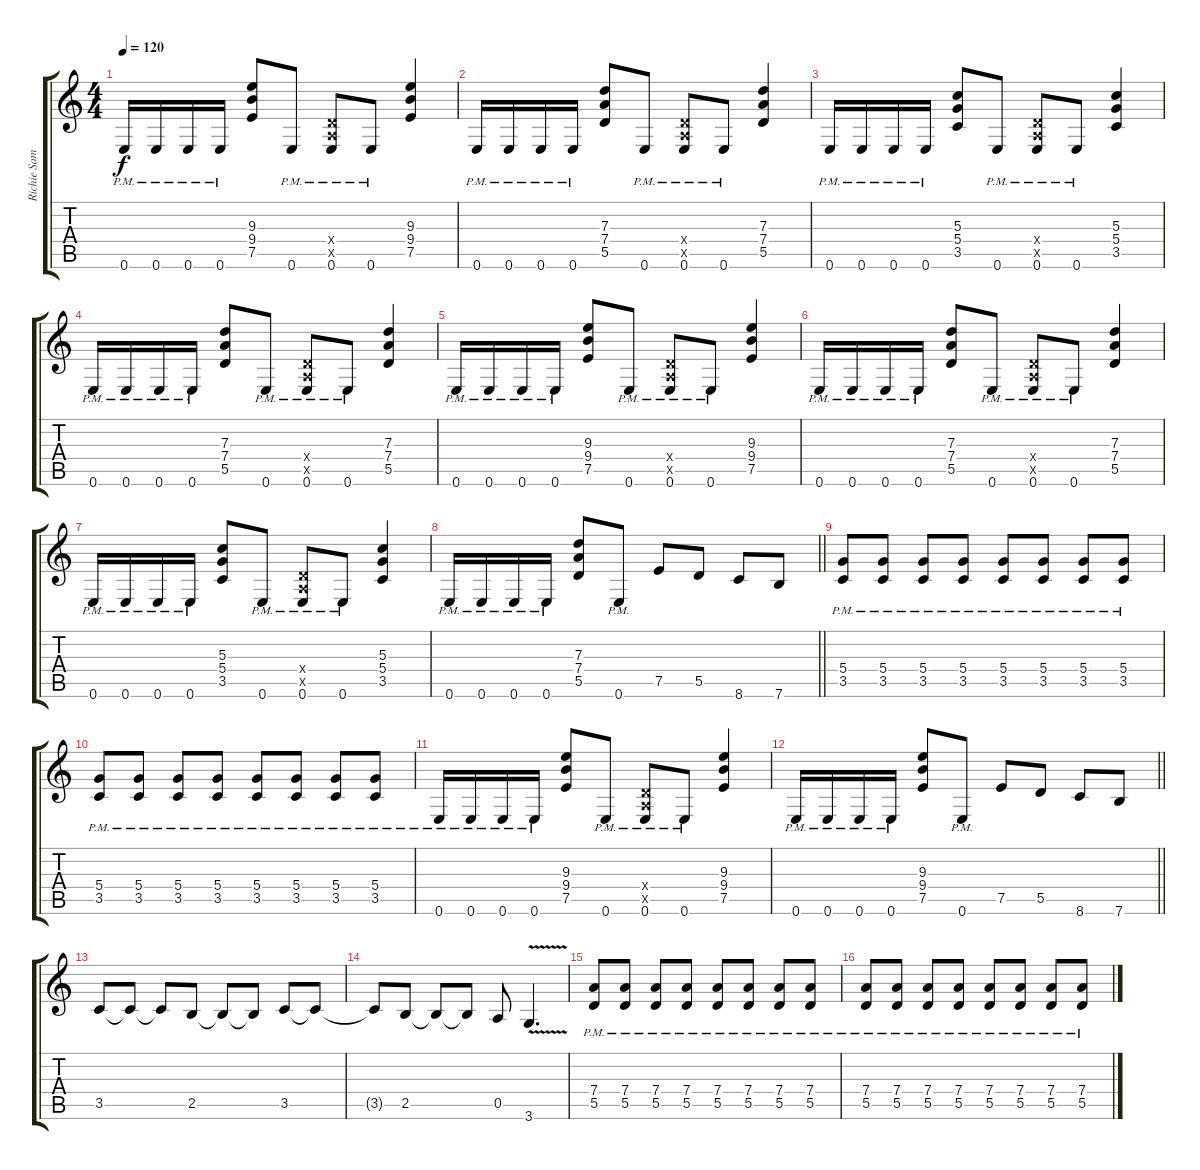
\track ("Richie Sambora (Rhythm Guitar)" "Richie Sam") {instrument overdrivenguitar}
\staff {score tabs}
\tuning (E4 B3 G3 D3 A2 E2) {hide}
\ts (4 4)
\tempo 120
\clef g2
\ks c
0.6{pm}.16{dy f instrument overdrivenguitar} 0.6{pm}.16 0.6{pm}.16 0.6{pm}.16 (9.3 9.4 7.5).8 0.6{pm}.8 (0.4{x} 0.5{x} 0.6{pm}).8 0.6{pm}.8 (9.3 9.4 7.5).4 |
0.6{pm}.16 0.6{pm}.16 0.6{pm}.16 0.6{pm}.16 (7.3 7.4 5.5).8 0.6{pm}.8 (0.4{x} 0.5{x} 0.6{pm}).8 0.6{pm}.8 (7.3 7.4 5.5).4 |
0.6{pm}.16 0.6{pm}.16 0.6{pm}.16 0.6{pm}.16 (5.3 5.4 3.5).8 0.6{pm}.8 (0.4{x} 0.5{x} 0.6{pm}).8 0.6{pm}.8 (5.3 5.4 3.5).4 |
0.6{pm}.16 0.6{pm}.16 0.6{pm}.16 0.6{pm}.16 (7.3 7.4 5.5).8 0.6{pm}.8 (0.4{x} 0.5{x} 0.6{pm}).8 0.6{pm}.8 (7.3 7.4 5.5).4 |
0.6{pm}.16{instrument overdrivenguitar} 0.6{pm}.16 0.6{pm}.16 0.6{pm}.16 (9.3 9.4 7.5).8 0.6{pm}.8 (0.4{x} 0.5{x} 0.6{pm}).8 0.6{pm}.8 (9.3 9.4 7.5).4 |
0.6{pm}.16 0.6{pm}.16 0.6{pm}.16 0.6{pm}.16 (7.3 7.4 5.5).8 0.6{pm}.8 (0.4{x} 0.5{x} 0.6{pm}).8 0.6{pm}.8 (7.3 7.4 5.5).4 |
0.6{pm}.16 0.6{pm}.16 0.6{pm}.16 0.6{pm}.16 (5.3 5.4 3.5).8 0.6{pm}.8 (0.4{x} 0.5{x} 0.6{pm}).8 0.6{pm}.8 (5.3 5.4 3.5).4 |
\barLineRight lightlight
0.6{pm}.16 0.6{pm}.16 0.6{pm}.16 0.6{pm}.16 (7.3 7.4 5.5).8 0.6{pm}.8 7.5.8 5.5.8 8.6.8 7.6.8 |
(5.4{pm} 3.5{pm}).8 (5.4{pm} 3.5{pm}).8 (5.4{pm} 3.5{pm}).8 (5.4{pm} 3.5{pm}).8 (5.4{pm} 3.5{pm}).8 (5.4{pm} 3.5{pm}).8 (5.4{pm} 3.5{pm}).8 (5.4{pm} 3.5{pm}).8 |
(5.4{pm} 3.5{pm}).8 (5.4{pm} 3.5{pm}).8 (5.4{pm} 3.5{pm}).8 (5.4{pm} 3.5{pm}).8 (5.4{pm} 3.5{pm}).8 (5.4{pm} 3.5{pm}).8 (5.4{pm} 3.5{pm}).8 (5.4{pm} 3.5{pm}).8 |
0.6{pm}.16 0.6{pm}.16 0.6{pm}.16 0.6{pm}.16 (9.3 9.4 7.5).8 0.6{pm}.8 (0.4{x} 0.5{x} 0.6{pm}).8 0.6{pm}.8 (9.3 9.4 7.5).4 |
\barLineRight lightlight
0.6{pm}.16 0.6{pm}.16 0.6{pm}.16 0.6{pm}.16 (9.3 9.4 7.5).8 0.6{pm}.8 7.5.8 5.5.8 8.6.8 7.6.8 |
3.5.8 3.5{t}.8 3.5{t}.8 2.5.8 2.5{t}.8 2.5{t}.8 3.5.8 3.5{t}.8 |
3.5{t}.8 2.5.8 2.5{t}.8 2.5{t}.8 0.5.8 3.6{v}.4{d} |
(7.4{pm} 5.5{pm}).8{instrument overdrivenguitar} (7.4{pm} 5.5{pm}).8 (7.4{pm} 5.5{pm}).8 (7.4{pm} 5.5{pm}).8 (7.4{pm} 5.5{pm}).8 (7.4{pm} 5.5{pm}).8 (7.4{pm} 5.5{pm}).8 (7.4{pm} 5.5{pm}).8 |
(7.4{pm} 5.5{pm}).8 (7.4{pm} 5.5{pm}).8 (7.4{pm} 5.5{pm}).8 (7.4{pm} 5.5{pm}).8 (7.4{pm} 5.5{pm}).8 (7.4{pm} 5.5{pm}).8 (7.4{pm} 5.5{pm}).8 (7.4{pm} 5.5{pm}).8
